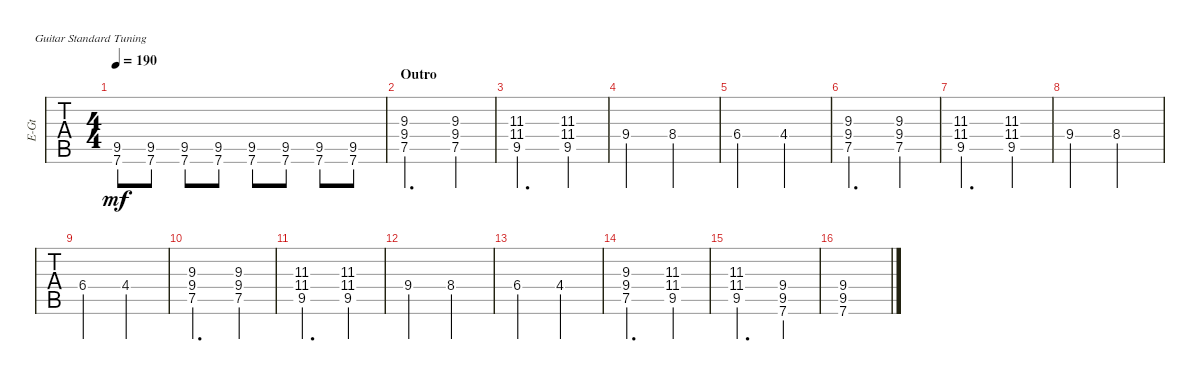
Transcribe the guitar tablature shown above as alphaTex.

\defaultSystemsLayout 4
\bracketExtendMode groupsimilarinstruments
\otherSystemsTrackNameOrientation horizontal
\track ("Matthew" "E-Gt") {instrument distortionguitar}
\staff {tabs}
\tuning (E4 B3 G3 D3 A2 E2)
\ts (4 4)
\tempo 190
\clef g2
\ks c
(7.6 9.5{acc #}).8{dy mf} (7.6 9.5{acc #}).8 (7.6 9.5{acc #}).8 (7.6 9.5{acc #}).8 (7.6 9.5{acc #}).8 (7.6 9.5{acc #}).8 (7.6 9.5{acc #}).8 (7.6 9.5{acc #}).8 |
\section ("" "Outro")
(7.5 9.4 9.3).2{d} (7.5 9.4 9.3).4 |
(9.5{acc #} 11.4{acc #} 11.3{acc #}).2{d} (9.5{acc #} 11.4{acc #} 11.3{acc #}).4 |
9.4.2 8.4{acc #}.2 |
6.4{acc #}.2 4.4{acc #}.2 |
(7.5 9.4 9.3).2{d} (7.5 9.4 9.3).4 |
(9.5{acc #} 11.4{acc #} 11.3{acc #}).2{d} (9.5{acc #} 11.4{acc #} 11.3{acc #}).4 |
9.4.2 8.4{acc #}.2 |
6.4{acc #}.2 4.4{acc #}.2 |
(7.5 9.4 9.3).2{d} (7.5 9.4 9.3).4 |
(9.5{acc #} 11.4{acc #} 11.3{acc #}).2{d} (9.5{acc #} 11.4{acc #} 11.3{acc #}).4 |
9.4.2 8.4{acc #}.2 |
6.4{acc #}.2 4.4{acc #}.2 |
(7.5 9.4 9.3).2{d} (9.5{acc #} 11.4{acc #} 11.3{acc #}).4 |
(9.5{acc #} 11.4{acc #} 11.3{acc #}).2{d} (9.5{acc #} 9.4 7.6).4 |
(7.6 9.5{acc #} 9.4).1
